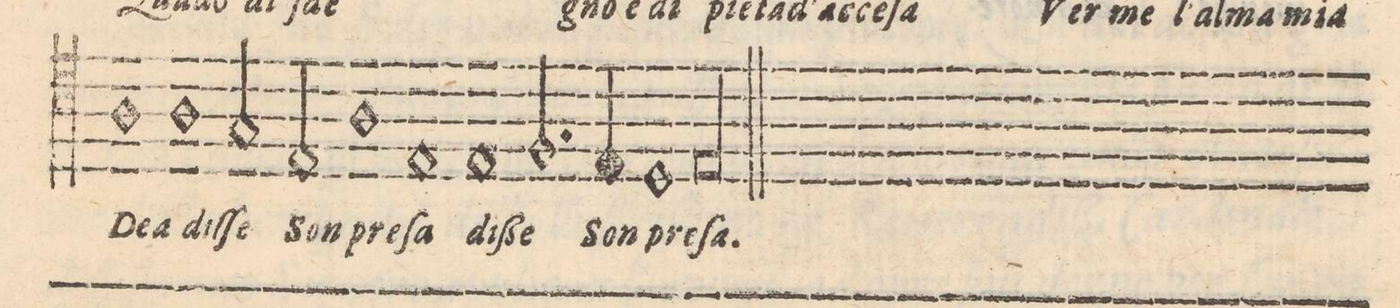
**kern	**text
*I"SESTO	*
*clefC4	*
*k[]	*
*met(C)	*
*M2/1	*
1A	Dea
=29-	=29-
1A	diſ-
2G/	-ſe
2E/	Son
=30-	=30-
1A	pre-
1E	-ſa
=31-	=31-
1E	diſ-
2.F/	-se
4E/	Son
=32-	=32-
1D	pre-
1%5E	-ſa.
=33-	=33-
==	==
*-	*-
